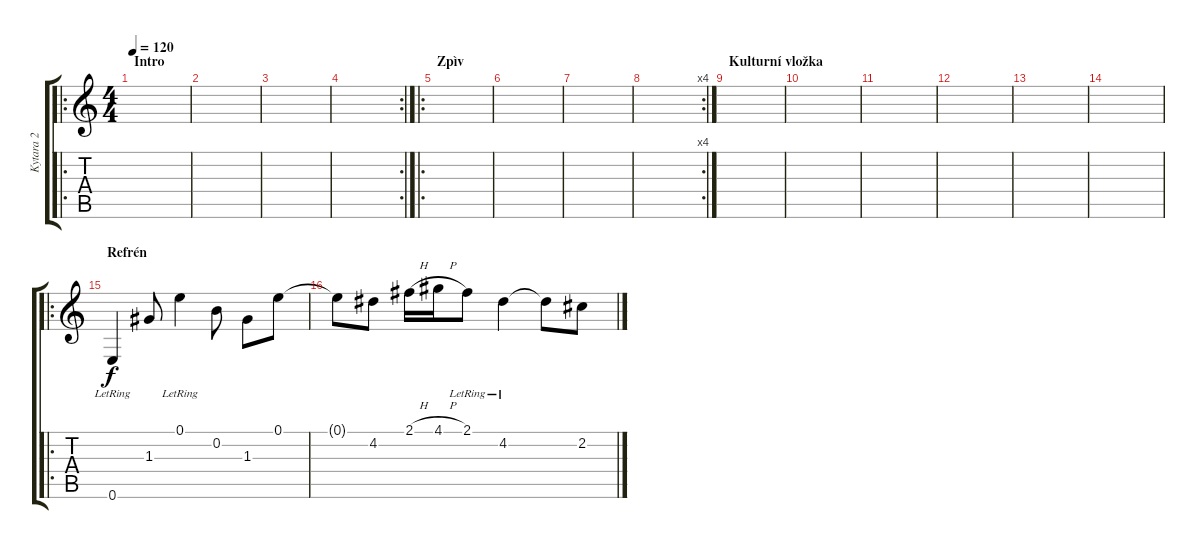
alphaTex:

\track ("Kytara 2" "Kytara 2") {instrument overdrivenguitar}
\staff {score tabs}
\tuning (E4 B3 G3 D3 A2 E2) {hide}
\ro
\ts (4 4)
\section ("" "Intro")
\tempo 120
\clef g2
\ks c
|
|
|
\rc 2
|
\ro
\section ("" "Zpìv")
|
|
|
\rc 4
|
\section ("" "Kulturní vložka")
|
|
|
|
|
|
\ro
\section ("" "Refrén")
0.6{lr}.4 1.3.8 0.1{lr}.4 0.2.8 1.3.8 0.1.8 |
0.1{t}.8 4.2.8 2.1{h}.16 4.1{h}.16 2.1{lr}.8 4.2{lr}.4 4.2{t}.8 2.2.8
